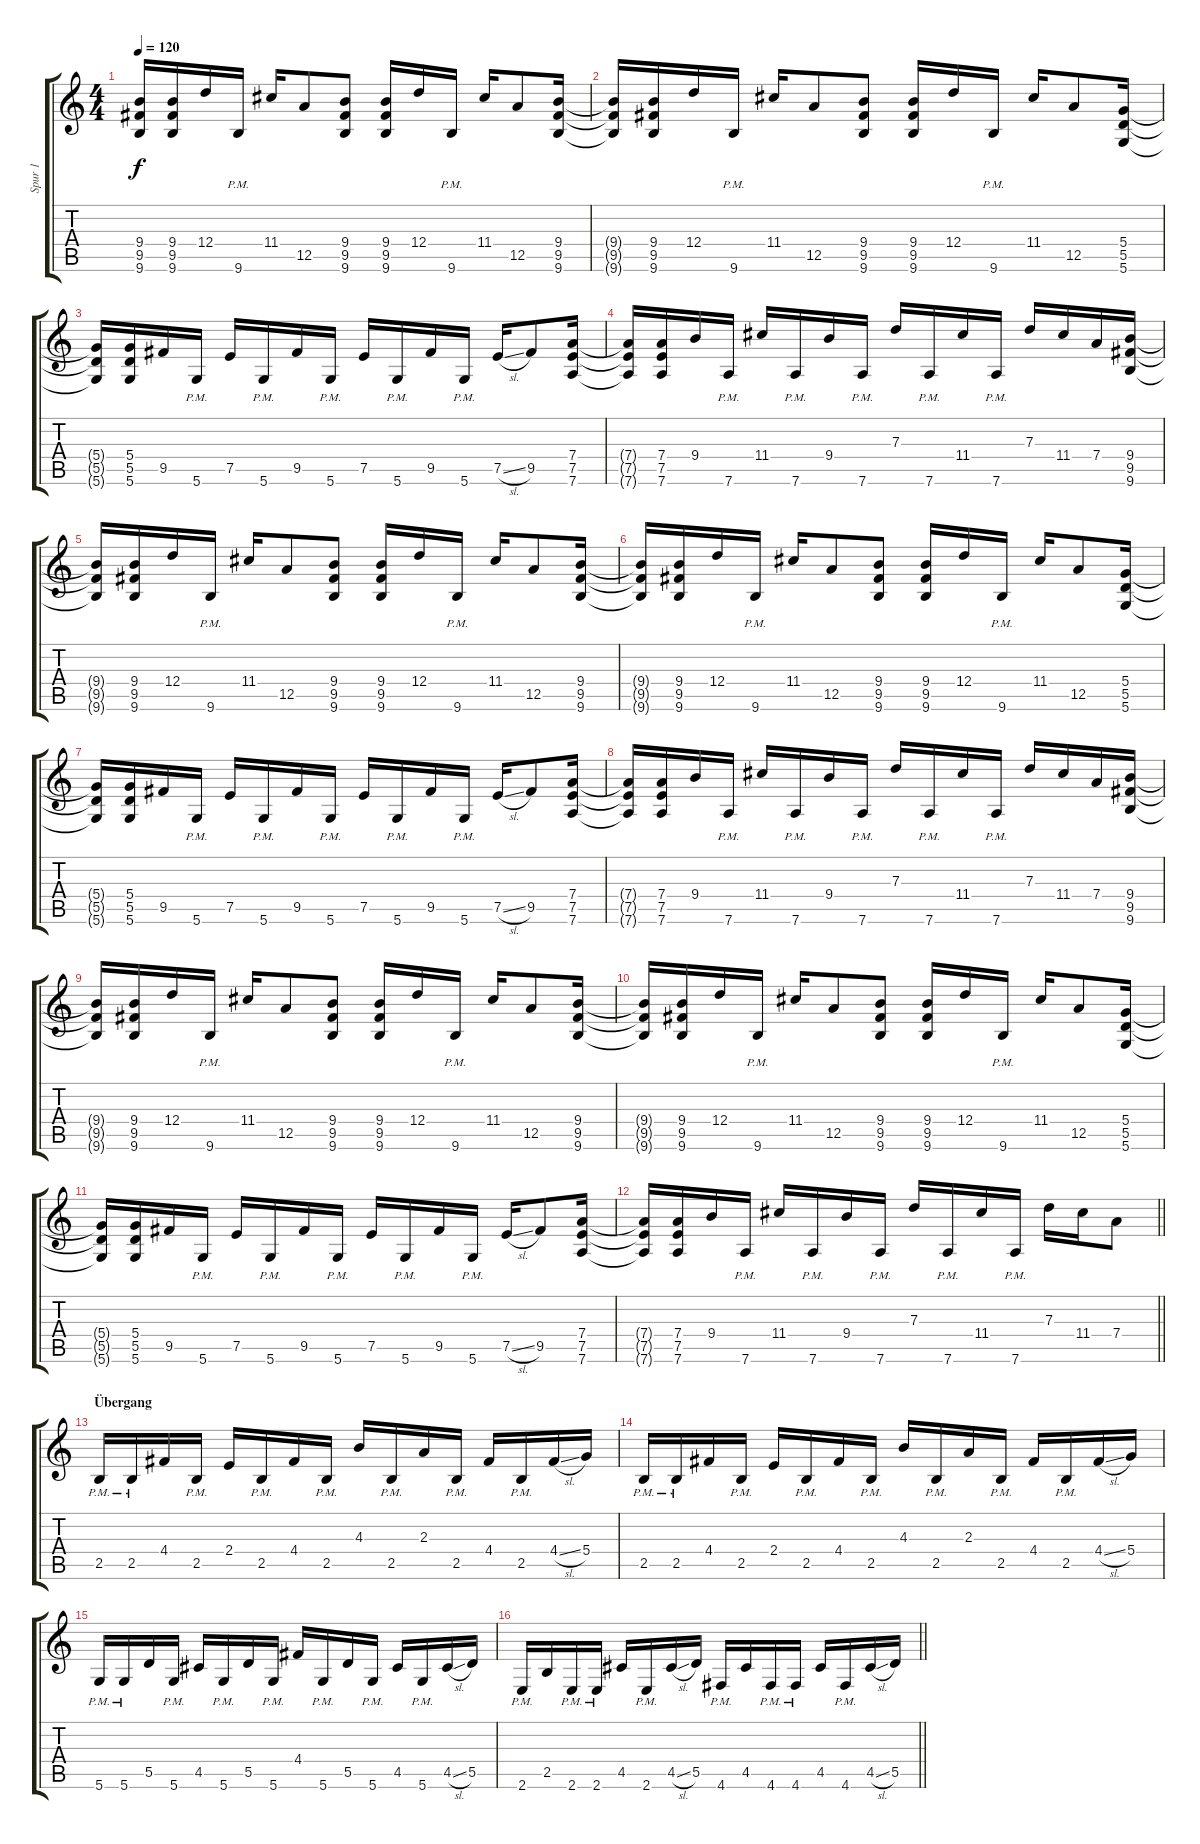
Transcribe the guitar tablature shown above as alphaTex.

\track ("Spur 1" "Spur 1") {instrument overdrivenguitar}
\staff {score tabs}
\tuning (E4 B3 G3 D3 A2 D2) {hide}
\ts (4 4)
\tempo 120
\clef g2
\ks c
(9.4{t} 9.5{t} 9.6{t}).16{dy f} (9.4 9.5 9.6).16 12.4.16 9.6{pm}.16 11.4.16 12.5.8 (9.4 9.5 9.6).8 (9.4 9.5 9.6).16 12.4.16 9.6{pm}.16 11.4.16 12.5.8 (9.4 9.5 9.6).16 |
(9.4{t} 9.5{t} 9.6{t}).16 (9.4 9.5 9.6).16 12.4.16 9.6{pm}.16 11.4.16 12.5.8 (9.4 9.5 9.6).8 (9.4 9.5 9.6).16 12.4.16 9.6{pm}.16 11.4.16 12.5.8 (5.4 5.5 5.6).16 |
(5.4{t} 5.5{t} 5.6{t}).16 (5.4 5.5 5.6).16 9.5.16 5.6{pm}.16 7.5.16 5.6{pm}.16 9.5.16 5.6{pm}.16 7.5.16 5.6{pm}.16 9.5.16 5.6{pm}.16 7.5{sl}.16 9.5.8 (7.4 7.5 7.6).16 |
(7.4{t} 7.5{t} 7.6{t}).16 (7.4 7.5 7.6).16 9.4.16 7.6{pm}.16 11.4.16 7.6{pm}.16 9.4.16 7.6{pm}.16 7.3.16 7.6{pm}.16 11.4.16 7.6{pm}.16 7.3.16 11.4.16 7.4.16 (9.4 9.5 9.6).16 |
(9.4{t} 9.5{t} 9.6{t}).16 (9.4 9.5 9.6).16 12.4.16 9.6{pm}.16 11.4.16 12.5.8 (9.4 9.5 9.6).8 (9.4 9.5 9.6).16 12.4.16 9.6{pm}.16 11.4.16 12.5.8 (9.4 9.5 9.6).16 |
(9.4{t} 9.5{t} 9.6{t}).16 (9.4 9.5 9.6).16 12.4.16 9.6{pm}.16 11.4.16 12.5.8 (9.4 9.5 9.6).8 (9.4 9.5 9.6).16 12.4.16 9.6{pm}.16 11.4.16 12.5.8 (5.4 5.5 5.6).16 |
(5.4{t} 5.5{t} 5.6{t}).16 (5.4 5.5 5.6).16 9.5.16 5.6{pm}.16 7.5.16 5.6{pm}.16 9.5.16 5.6{pm}.16 7.5.16 5.6{pm}.16 9.5.16 5.6{pm}.16 7.5{sl}.16 9.5.8 (7.4 7.5 7.6).16 |
(7.4{t} 7.5{t} 7.6{t}).16 (7.4 7.5 7.6).16 9.4.16 7.6{pm}.16 11.4.16 7.6{pm}.16 9.4.16 7.6{pm}.16 7.3.16 7.6{pm}.16 11.4.16 7.6{pm}.16 7.3.16 11.4.16 7.4.16 (9.4 9.5 9.6).16 |
(9.4{t} 9.5{t} 9.6{t}).16 (9.4 9.5 9.6).16 12.4.16 9.6{pm}.16 11.4.16 12.5.8 (9.4 9.5 9.6).8 (9.4 9.5 9.6).16 12.4.16 9.6{pm}.16 11.4.16 12.5.8 (9.4 9.5 9.6).16 |
(9.4{t} 9.5{t} 9.6{t}).16 (9.4 9.5 9.6).16 12.4.16 9.6{pm}.16 11.4.16 12.5.8 (9.4 9.5 9.6).8 (9.4 9.5 9.6).16 12.4.16 9.6{pm}.16 11.4.16 12.5.8 (5.4 5.5 5.6).16 |
(5.4{t} 5.5{t} 5.6{t}).16 (5.4 5.5 5.6).16 9.5.16 5.6{pm}.16 7.5.16 5.6{pm}.16 9.5.16 5.6{pm}.16 7.5.16 5.6{pm}.16 9.5.16 5.6{pm}.16 7.5{sl}.16 9.5.8 (7.4 7.5 7.6).16 |
\barLineRight lightlight
(7.4{t} 7.5{t} 7.6{t}).16 (7.4 7.5 7.6).16 9.4.16 7.6{pm}.16 11.4.16 7.6{pm}.16 9.4.16 7.6{pm}.16 7.3.16 7.6{pm}.16 11.4.16 7.6{pm}.16 7.3.16 11.4.16 7.4.8 |
\section ("" "Übergang")
2.5{pm}.16 2.5{pm}.16 4.4.16 2.5{pm}.16 2.4.16 2.5{pm}.16 4.4.16 2.5{pm}.16 4.3.16 2.5{pm}.16 2.3.16 2.5{pm}.16 4.4.16 2.5{pm}.16 4.4{sl}.16 5.4.16 |
2.5{pm}.16 2.5{pm}.16 4.4.16 2.5{pm}.16 2.4.16 2.5{pm}.16 4.4.16 2.5{pm}.16 4.3.16 2.5{pm}.16 2.3.16 2.5{pm}.16 4.4.16 2.5{pm}.16 4.4{sl}.16 5.4.16 |
5.6{pm}.16 5.6{pm}.16 5.5.16 5.6{pm}.16 4.5.16 5.6{pm}.16 5.5.16 5.6{pm}.16 4.4.16 5.6{pm}.16 5.5.16 5.6{pm}.16 4.5.16 5.6{pm}.16 4.5{sl}.16 5.5.16 |
\barLineRight lightlight
2.6{pm}.16 2.5.16 2.6{pm}.16 2.6{pm}.16 4.5.16 2.6{pm}.16 4.5{sl}.16 5.5.16 4.6{pm}.16 4.5.16 4.6{pm}.16 4.6{pm}.16 4.5.16 4.6{pm}.16 4.5{sl}.16 5.5.16
